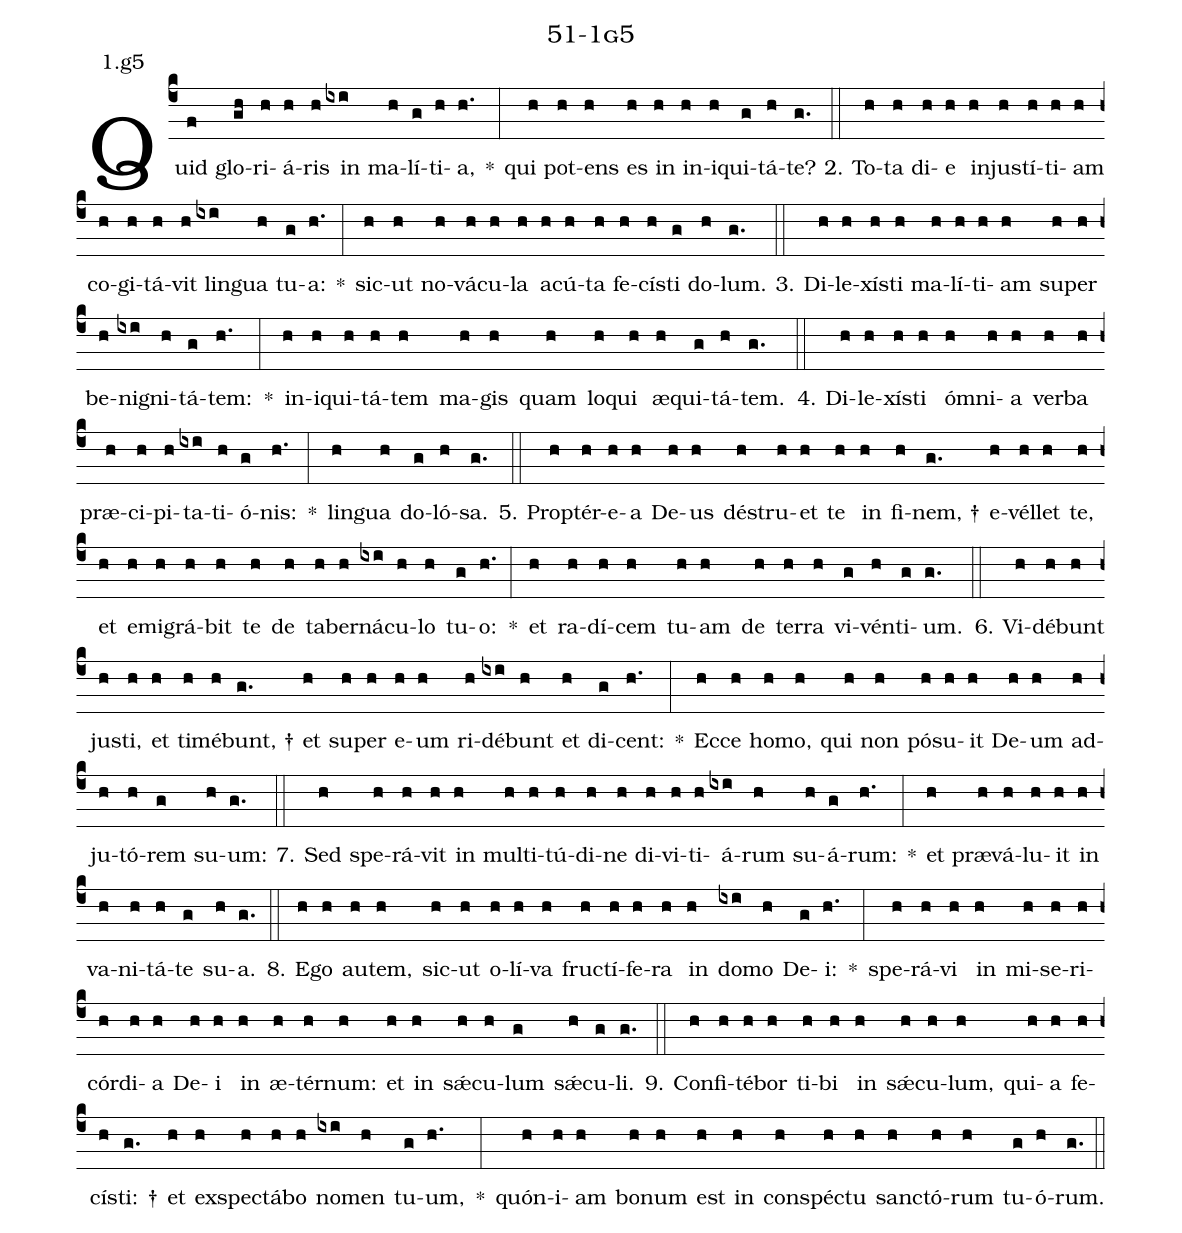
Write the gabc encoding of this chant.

name: 51-1g5;
annotation: 1.g5;
%%
(c4)Quid(f) glo(gh)ri(h)á(h)ris(h) in(ixi) ma(h)lí(g)ti(h)a,(h.) *(:) qui(h) pot(h)ens(h) es(h) in(h) in(h)i(h)qui(g)tá(h)te?(g.) (::)
2. To(h)ta(h) di(h)e(h) in(h)jus(h)tí(h)ti(h)am(h) co(h)gi(h)tá(h)vit(h) lin(ixi)gua(h) tu(g)a:(h.) *(:) sic(h)ut(h) no(h)vá(h)cu(h)la(h) a(h)cú(h)ta(h) fe(h)cís(h)ti(g) do(h)lum.(g.) (::)
3. Di(h)le(h)xís(h)ti(h) ma(h)lí(h)ti(h)am(h) su(h)per(h) be(h)ni(ixi)gni(h)tá(g)tem:(h.) *(:) in(h)i(h)qui(h)tá(h)tem(h) ma(h)gis(h) quam(h) lo(h)qui(h) æ(h)qui(g)tá(h)tem.(g.) (::)
4. Di(h)le(h)xís(h)ti(h) óm(h)ni(h)a(h) ver(h)ba(h) præ(h)ci(h)pi(h)ta(ixi)ti(h)ó(g)nis:(h.) *(:) lin(h)gua(h) do(g)ló(h)sa.(g.) (::)
5. Prop(h)tér(h)e(h)a(h) De(h)us(h) dé(h)stru(h)et(h) te(h) in(h) fi(h)nem, †(g.) e(h)vél(h)let(h) te,(h) et(h) e(h)mi(h)grá(h)bit(h) te(h) de(h) ta(h)ber(h)ná(ixi)cu(h)lo(h) tu(g)o:(h.) *(:) et(h) ra(h)dí(h)cem(h) tu(h)am(h) de(h) ter(h)ra(h) vi(g)vén(h)ti(g)um.(g.) (::)
6. Vi(h)dé(h)bunt(h) jus(h)ti,(h) et(h) ti(h)mé(h)bunt, †(g.) et(h) su(h)per(h) e(h)um(h) ri(h)dé(ixi)bunt(h) et(h) di(g)cent:(h.) *(:) Ec(h)ce(h) ho(h)mo,(h) qui(h) non(h) pó(h)su(h)it(h) De(h)um(h) ad(h)ju(h)tó(h)rem(g) su(h)um:(g.) (::)
7. Sed(h) spe(h)rá(h)vit(h) in(h) mul(h)ti(h)tú(h)di(h)ne(h) di(h)vi(h)ti(h)á(ixi)rum(h) su(h)á(g)rum:(h.) *(:) et(h) præ(h)vá(h)lu(h)it(h) in(h) va(h)ni(h)tá(h)te(g) su(h)a.(g.) (::)
8. E(h)go(h) au(h)tem,(h) sic(h)ut(h) o(h)lí(h)va(h) fruc(h)tí(h)fe(h)ra(h) in(h) do(ixi)mo(h) De(g)i:(h.) *(:) spe(h)rá(h)vi(h) in(h) mi(h)se(h)ri(h)cór(h)di(h)a(h) De(h)i(h) in(h) æ(h)tér(h)num:(h) et(h) in(h) sǽ(h)cu(h)lum(g) sǽ(h)cu(g)li.(g.) (::)
9. Con(h)fi(h)té(h)bor(h) ti(h)bi(h) in(h) sǽ(h)cu(h)lum,(h) qui(h)a(h) fe(h)cís(h)ti: †(g.) et(h) ex(h)spec(h)tá(h)bo(h) no(ixi)men(h) tu(g)um,(h.) *(:) quón(h)i(h)am(h) bo(h)num(h) est(h) in(h) con(h)spéc(h)tu(h) sanc(h)tó(h)rum(h) tu(g)ó(h)rum.(g.) (::)
